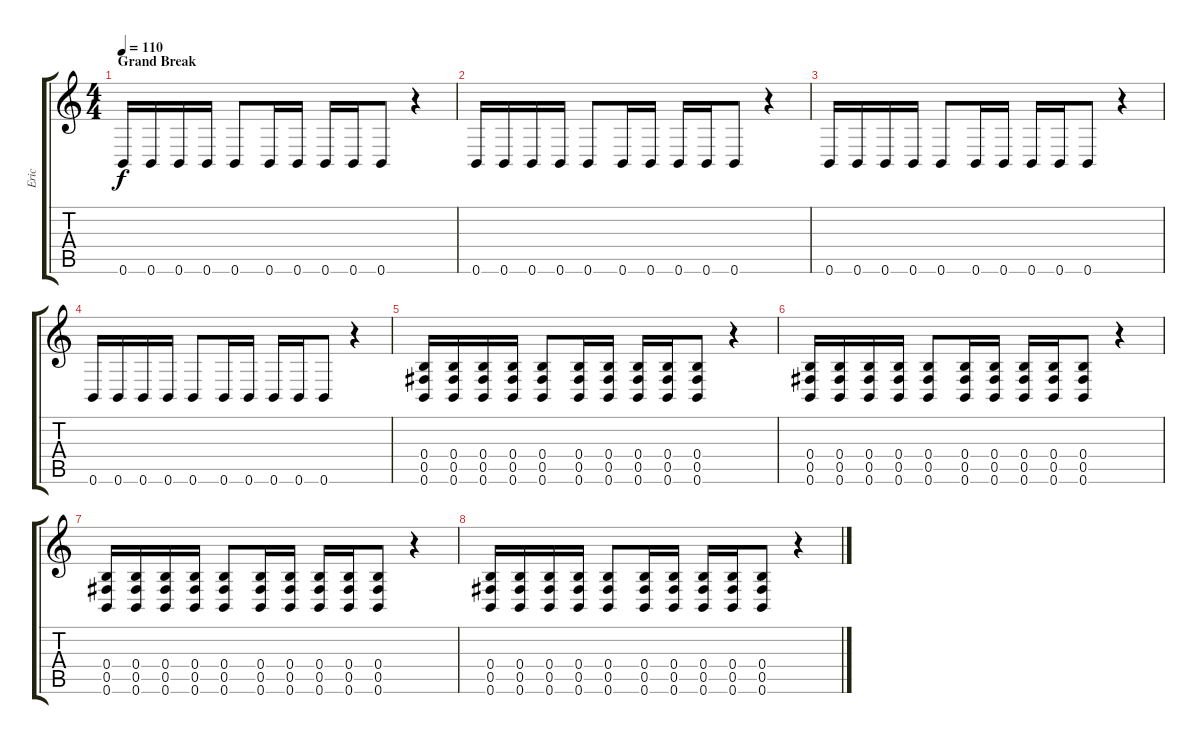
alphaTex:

\track ("Eric" "Eric") {instrument overdrivenguitar}
\staff {score tabs}
\tuning (Db4 Ab3 E3 B2 Gb2 B1) {hide}
\ts (4 4)
\section ("" "Grand Break")
\tempo 110
\clef g2
\ks c
0.6.16{dy f} 0.6.16 0.6.16 0.6.16 0.6.8 0.6.16 0.6.16 0.6.16 0.6.16 0.6.8 r.4 |
0.6.16 0.6.16 0.6.16 0.6.16 0.6.8 0.6.16 0.6.16 0.6.16 0.6.16 0.6.8 r.4 |
0.6.16 0.6.16 0.6.16 0.6.16 0.6.8 0.6.16 0.6.16 0.6.16 0.6.16 0.6.8 r.4 |
0.6.16 0.6.16 0.6.16 0.6.16 0.6.8 0.6.16 0.6.16 0.6.16 0.6.16 0.6.8 r.4 |
(0.4 0.5 0.6).16 (0.4 0.5 0.6).16 (0.4 0.5 0.6).16 (0.4 0.5 0.6).16 (0.4 0.5 0.6).8 (0.4 0.5 0.6).16 (0.4 0.5 0.6).16 (0.4 0.5 0.6).16 (0.4 0.5 0.6).16 (0.4 0.5 0.6).8 r.4 |
(0.4 0.5 0.6).16 (0.4 0.5 0.6).16 (0.4 0.5 0.6).16 (0.4 0.5 0.6).16 (0.4 0.5 0.6).8 (0.4 0.5 0.6).16 (0.4 0.5 0.6).16 (0.4 0.5 0.6).16 (0.4 0.5 0.6).16 (0.4 0.5 0.6).8 r.4 |
(0.4 0.5 0.6).16 (0.4 0.5 0.6).16 (0.4 0.5 0.6).16 (0.4 0.5 0.6).16 (0.4 0.5 0.6).8 (0.4 0.5 0.6).16 (0.4 0.5 0.6).16 (0.4 0.5 0.6).16 (0.4 0.5 0.6).16 (0.4 0.5 0.6).8 r.4 |
(0.4 0.5 0.6).16 (0.4 0.5 0.6).16 (0.4 0.5 0.6).16 (0.4 0.5 0.6).16 (0.4 0.5 0.6).8 (0.4 0.5 0.6).16 (0.4 0.5 0.6).16 (0.4 0.5 0.6).16 (0.4 0.5 0.6).16 (0.4 0.5 0.6).8 r.4
